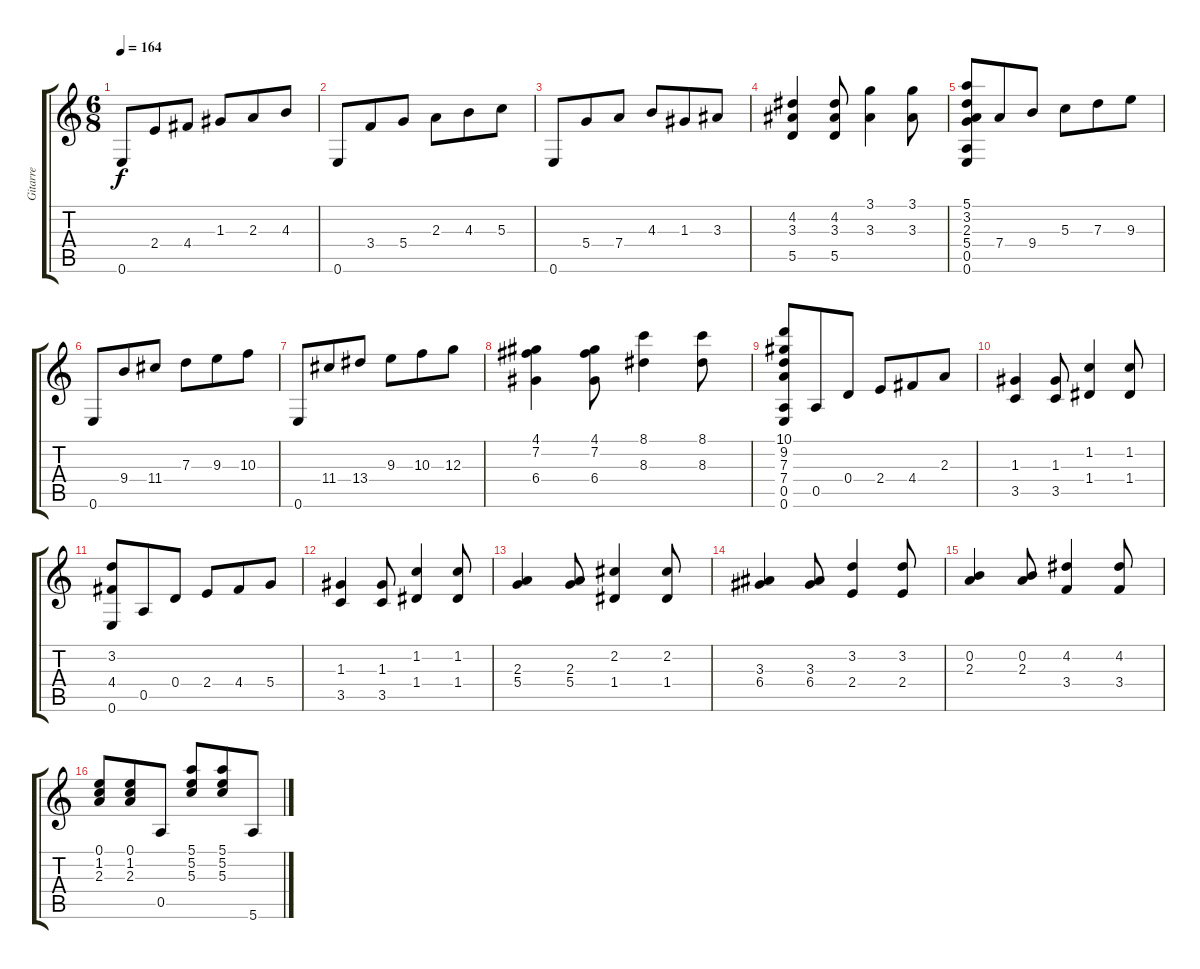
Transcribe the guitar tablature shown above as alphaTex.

\track ("Gitarre" "Gitarre") {instrument acousticguitarnylon}
\staff {score tabs}
\tuning (E4 B3 G3 D3 A2 E2) {hide}
\ts (6 8)
\tempo 164
\clef g2
\ks c
0.6.8{dy f} 2.4.8 4.4.8 1.3.8 2.3.8 4.3.8 |
0.6.8 3.4.8 5.4.8 2.3.8 4.3.8 5.3.8 |
0.6.8 5.4.8 7.4.8 4.3.8 1.3.8 3.3.8 |
(4.2 3.3 5.5).4 (4.2 3.3 5.5).8 (3.1 3.3).4 (3.1 3.3).8 |
(5.1 3.2 2.3 5.4 0.5 0.6).8 7.4.8 9.4.8 5.3.8 7.3.8 9.3.8 |
0.6.8 9.4.8 11.4.8 7.3.8 9.3.8 10.3.8 |
0.6.8 11.4.8 13.4.8 9.3.8 10.3.8 12.3.8 |
(4.1 7.2 6.4).4 (4.1 7.2 6.4).8 (8.1 8.3).4 (8.1 8.3).8 |
(10.1 9.2 7.3 7.4 0.5 0.6).8 0.5.8 0.4.8 2.4.8 4.4.8 2.3.8 |
(1.3 3.5).4 (1.3 3.5).8 (1.2 1.4).4 (1.2 1.4).8 |
(3.2 4.4 0.6).8 0.5.8 0.4.8 2.4.8 4.4.8 5.4.8 |
(1.3 3.5).4 (1.3 3.5).8 (1.2 1.4).4 (1.2 1.4).8 |
(2.3 5.4).4 (2.3 5.4).8 (2.2 1.4).4 (2.2 1.4).8 |
(3.3 6.4).4 (3.3 6.4).8 (3.2 2.4).4 (3.2 2.4).8 |
(0.2 2.3).4 (0.2 2.3).8 (4.2 3.4).4 (4.2 3.4).8 |
(0.1 1.2 2.3).8 (0.1 1.2 2.3).8 0.5.8 (5.1 5.2 5.3).8 (5.1 5.2 5.3).8 5.6.8
